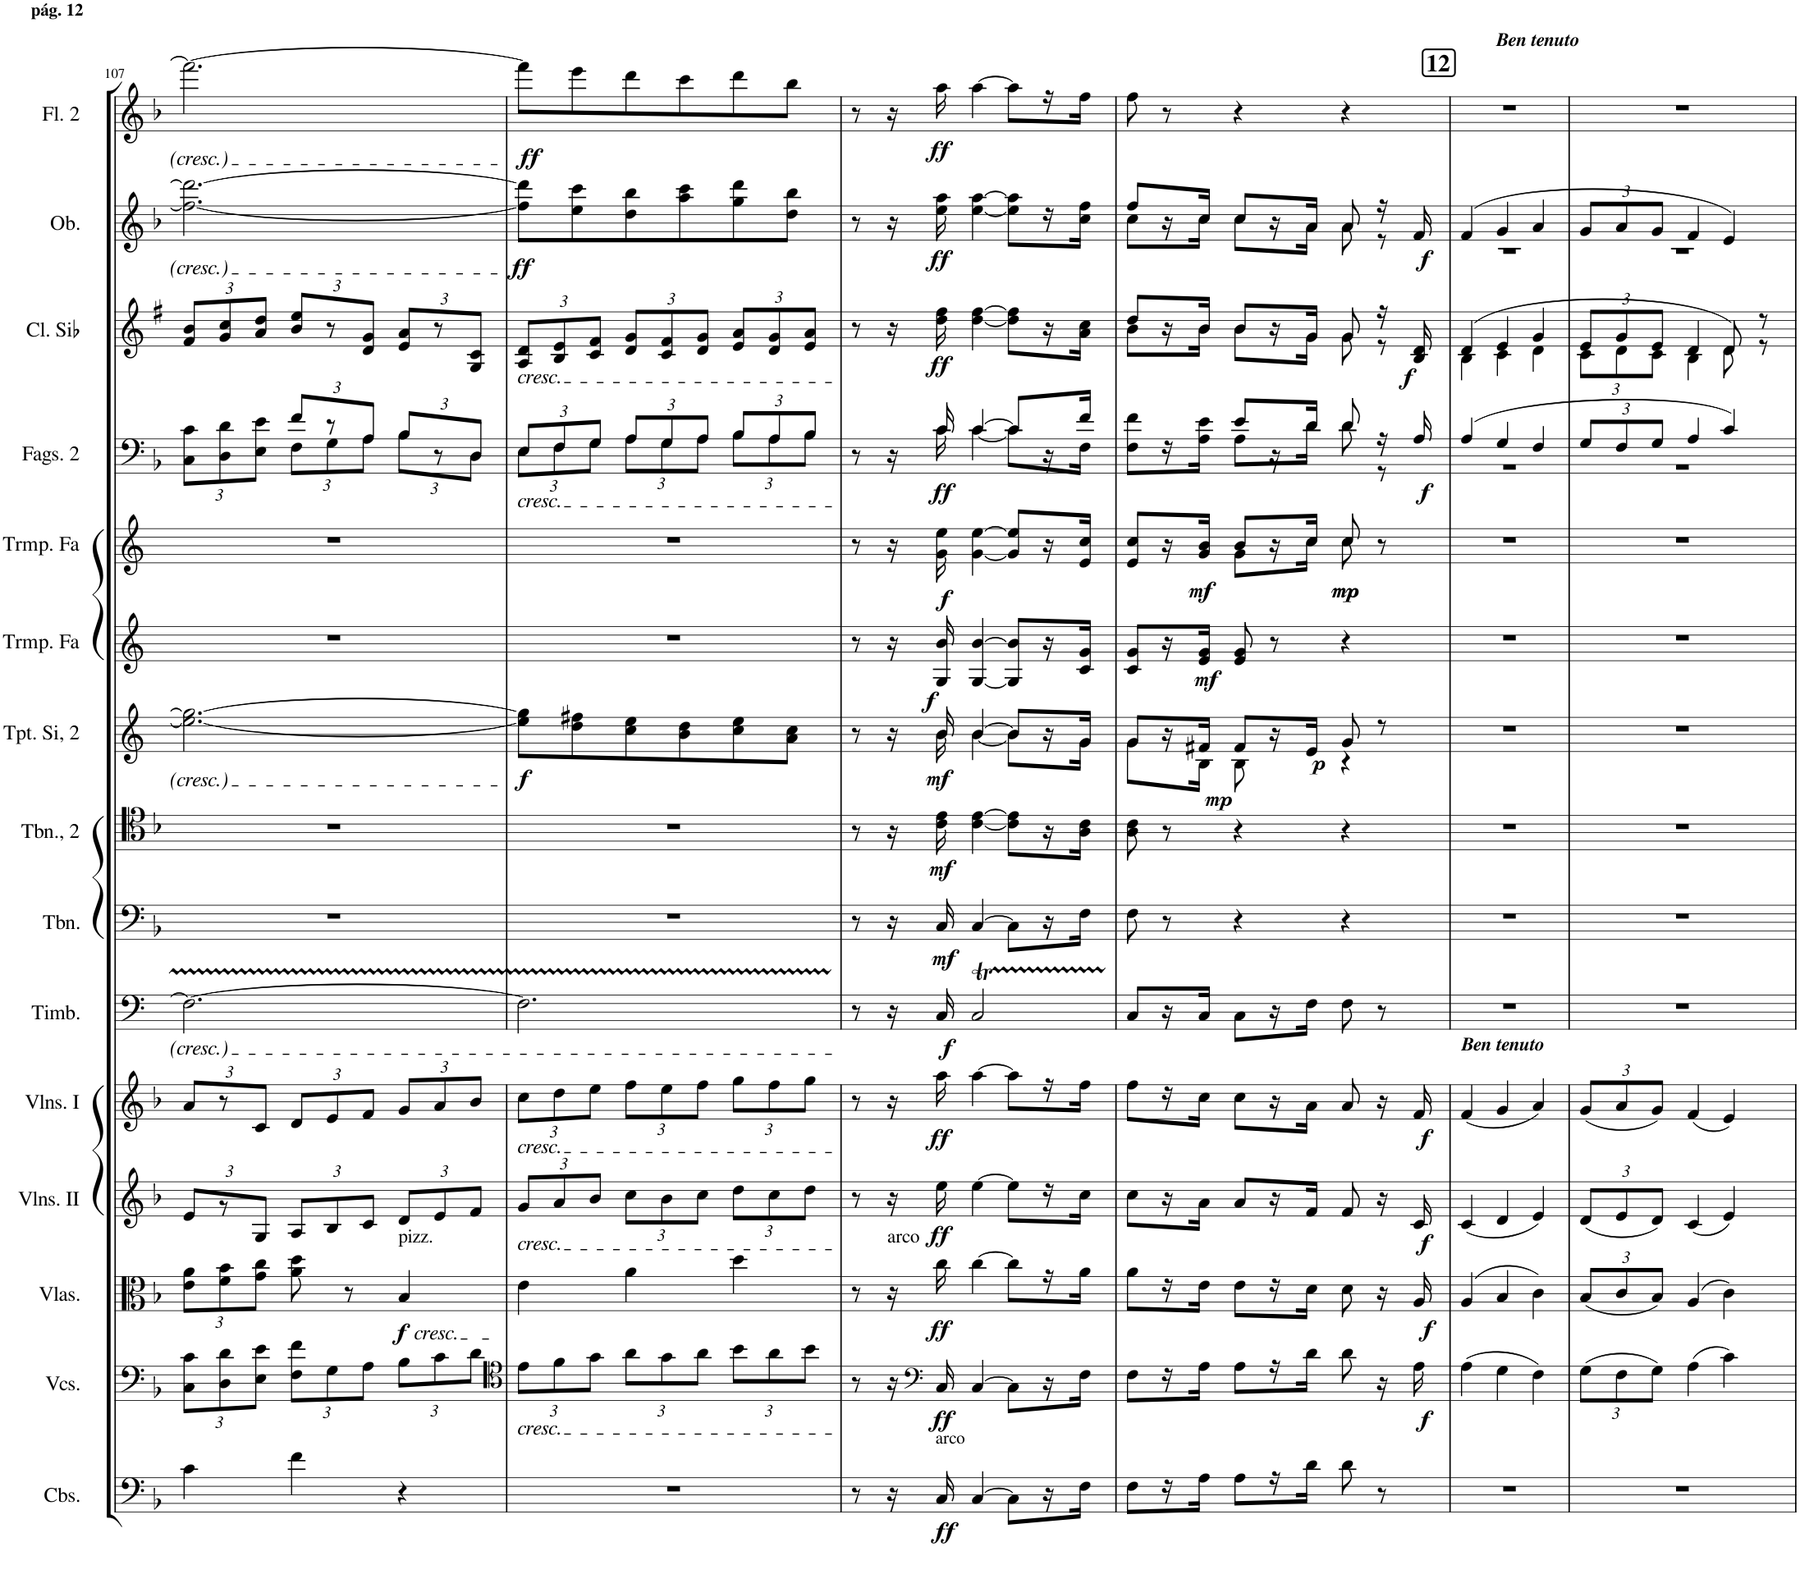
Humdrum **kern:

**kern	**dynam	**kern	**dynam	**kern	**dynam	**kern	**dynam	**kern	**dynam	**kern	**dynam	**kern	**dynam	**kern	**dynam	**kern	**dynam	**kern	**dynam	**kern	**dynam	**kern	**dynam	**kern	**dynam	**kern	**dynam	**kern	**dynam
*part15	*part15	*part14	*part14	*part13	*part13	*part12	*part12	*part11	*part11	*part10	*part10	*part9	*part9	*part8	*part8	*part7	*part7	*part6	*part6	*part5	*part5	*part4	*part4	*part3	*part3	*part2	*part2	*part1	*part1
*staff15	*staff15	*staff14	*staff14	*staff13	*staff13	*staff12	*staff12	*staff11	*staff11	*staff10	*staff10	*staff9	*staff9	*staff8	*staff8	*staff7	*staff7	*staff6	*staff6	*staff5	*staff5	*staff4	*staff4	*staff3	*staff3	*staff2	*staff2	*staff1	*staff1
*I"Contrabajos	*	*I"Violonchelos	*	*I"Violas	*	*I"Violines II	*	*I"Violines I	*	*I"Timbal de concierto	*	*I"Trombón	*	*I"Trombón, 2	*	*I"Trompeta en Si, 2	*	*I"Trompa en Fa, 2	*	*I"Trompa en Fa, 2	*	*I"Fagotes, 2	*	*I"Clarinete en Sib	*	*I"Oboes, 2	*	*I"Flautas 2	*
*I'Cbs.	*	*I'Vcs.	*	*I'Vlas.	*	*I'Vlns. II	*	*I'Vlns. I	*	*I'Timb.	*	*I'Tbn.	*	*I'Tbn., 2	*	*I'Tpt. Si, 2	*	*I'Trmp. Fa, 2	*	*I'Trmp. Fa, 2	*	*I'Fags. 2	*	*I'Cl. Sib	*	*I'Ob., 2	*	*I'Fl. 2	*
!!LO:PB:g=z
*clefF4	*	*clefF4	*	*clefC3	*	*clefG2	*	*clefG2	*	*clefF4	*	*clefF4	*	*clefC4	*	*clefG2	*	*clefG2	*	*clefG2	*	*clefF4	*	*clefG2	*	*clefG2	*	*clefG2	*
*Trd7c12	*	*	*	*	*	*	*	*	*	*	*	*	*	*	*	*Trd1c2	*	*Trd4c7	*	*Trd4c7	*	*	*	*Trd1c2	*	*	*	*	*
*k[b-]	*	*k[b-]	*	*k[b-]	*	*k[b-]	*	*k[b-]	*	*k[]	*	*k[b-]	*	*k[b-]	*	*k[]	*	*k[]	*	*k[]	*	*k[b-]	*	*k[f#]	*	*k[b-]	*	*k[b-]	*
*M3/4	*	*M3/4	*	*M3/4	*	*M3/4	*	*M3/4	*	*M3/4	*	*M3/4	*	*M3/4	*	*M3/4	*	*M3/4	*	*M3/4	*	*M3/4	*	*M3/4	*	*M3/4	*	*M3/4	*
=107	=107	=107	=107	=107	=107	=107	=107	=107	=107	=107	=107	=107	=107	=107	=107	=107	=107	=107	=107	=107	=107	=107	=107	=107	=107	=107	=107	=107	=107
*	*	*	*	*	*	*	*	*	*	*	*	*	*	*	*	*	*	*	*	*	*	*^	*	*	*	*	*	*	*
*	*	*Xbrackettup	*	*Xbrackettup	*	*Xbrackettup	*	*Xbrackettup	*	*	*	*	*	*	*	*	*	*	*	*	*	*	*Xbrackettup	*	*Xbrackettup	*	*	*	*	*
*	*	*	*	*	*	*	*	*	*	*	*	*	*	*	*	*	*	*	*	*	*	*	*	*	*	*	*	*	*^	*
4c\	.	12C\ 12c\L	.	12e\ 12a\L	.	12e/L	.	12a/L	.	2.F\_	.	2.r	.	2.r	.	2.ee\_ 2.gg\_	.	2.r	.	2.r	.	4ryy	12C\ 12c\L	.	12f#/ 12b/L	.	2.ff\_ 2.ddd\_	.	2.fff\_	4ryy	.
.	.	12D\ 12d\	.	12f\ 12b-\	.	12r	.	12r	.	.	.	.	.	.	.	.	.	.	.	.	.	.	12D\ 12d\	.	12g/ 12cc/	.	.	.	.	.	.
.	.	12E\ 12e\J	.	12g\ 12cc\J	.	12G/J	.	12c/J	.	.	.	.	.	.	.	.	.	.	.	.	.	.	12E\ 12e\J	.	12a/ 12dd/J	.	.	.	.	.	.
!	!	!	!	!	!	!	!	!	!	!	!	!	!	!	!	!	!	!	!	!	!	!	!	!	!	!	!	!	!	!LO:TX:a:B:t=pág. 12	!
4f\	.	12F\ 12f\L	.	8a\ 8dd\	.	12A/L	.	12d/L	.	.	.	.	.	.	.	.	.	.	.	.	.	12f/L	12F\L	.	12b/ 12ee/L	.	.	.	.	2ryy	.
.	.	12G\	.	.	.	12B-/	.	12e/	.	.	.	.	.	.	.	.	.	.	.	.	.	12r	12G\	.	12r	.	.	.	.	.	.
.	.	.	.	8r	.	.	.	.	.	.	.	.	.	.	.	.	.	.	.	.	.	.	.	.	.	.	.	.	.	.	.
.	.	12A\J	.	.	.	12c/J	.	12f/J	.	.	.	.	.	.	.	.	.	.	.	.	.	12A/J	12A\J	.	12d/ 12g/J	.	.	.	.	.	.
!	!	!	!	!LO:TX:a:t=pizz.	!	!	!	!	!	!	!	!	!	!	!	!	!	!	!	!	!	!	!	!	!	!	!	!	!	!	!
!	!	!	!	!LO:TX:b:i:t=cresc.	!	!	!	!	!	!	!	!	!	!	!	!	!	!	!	!	!	!	!	!	!	!	!	!	!	!	!
!	!	!	!	!	!LO:DY:b	!	!	!	!	!	!	!	!	!	!	!	!	!	!	!	!	!	!	!	!	!	!	!	!	!	!
4r	.	12B-\L	.	4B-/	f	12d/L	.	12g/L	.	.	.	.	.	.	.	.	.	.	.	.	.	12B-/L	12B-\L	.	12e/ 12a/L	.	.	.	.	.	.
.	.	12c\	.	.	.	12e/	.	12a/	.	.	.	.	.	.	.	.	.	.	.	.	.	12r	12ryy	.	12r	.	.	.	.	.	.
.	.	12d\J	.	.	.	12f/J	.	12b-/J	.	.	.	.	.	.	.	.	.	.	.	.	.	12D/J	12D\J	.	12G/ 12c/J	.	.	.	.	.	.
*	*	*	*	*	*	*	*	*	*	*	*	*	*	*	*	*	*	*	*	*	*	*	*	*	*	*	*	*	*v	*v	*
=108	=108	=108	=108	=108	=108	=108	=108	=108	=108	=108	=108	=108	=108	=108	=108	=108	=108	=108	=108	=108	=108	=108	=108	=108	=108	=108	=108	=108	=108	=108
*	*	*clefC4	*	*	*	*	*	*	*	*	*	*	*	*	*	*	*	*	*	*	*	*	*	*	*	*	*	*	*	*
*	*	*	*	*	*	*	*	*	*	*	*	*	*	*	*	*	*	*	*	*	*	*	*	*	*	*	*	*	*^	*
!	!	!	!	!	!	!	!	!	!	!	!	!	!	!	!	!	!	!	!	!	!	!	!	!	!LO:TX:b:i:t=cresc.	!	!	!	!	!	!
!	!	!	!	!	!	!	!	!	!	!	!	!	!	!	!	!	!	!	!	!	!	!LO:TX:b:i:t=cresc.	!	!	!	!	!	!	!	!	!
!	!	!	!	!	!	!	!	!LO:TX:b:i:t=cresc.	!	!	!	!	!	!	!	!	!	!	!	!	!	!	!	!	!	!	!	!	!	!	!
!	!	!	!	!	!	!LO:TX:b:i:t=cresc.	!	!	!	!	!	!	!	!	!	!	!	!	!	!	!	!	!	!	!	!	!	!	!	!	!
!	!	!LO:TX:b:i:t=cresc.	!	!	!	!	!	!	!	!	!	!	!	!	!	!	!	!	!	!	!	!	!	!	!	!	!	!	!	!	!
!	!	!	!	!	!	!	!	!	!	!	!	!	!	!	!	!	!LO:DY:b	!	!	!	!	!	!	!	!	!	!	!LO:DY:b	!	!	!LO:DY:b
*	*	*	*	*	*	*	*	*	*	*	*	*	*	*	*	*	*	*	*	*	*	*	*	*	*	*	*	*	*v	*v	*
2.r	.	12e\L	.	4e\	.	12g/L	.	12cc\L	.	2.F\]	.	2.r	.	2.r	.	8ee\] 8gg\]L	f	2.r	.	2.r	.	12E/L	12E\L	.	12A/ 12d/L	.	8ff\] 8ddd\]L	ff	8fff\L]	ff
.	.	12f\	.	.	.	12a/	.	12dd\	.	.	.	.	.	.	.	.	.	.	.	.	.	12F/	12F\	.	12B/ 12e/	.	.	.	.	.
.	.	.	.	.	.	.	.	.	.	.	.	.	.	.	.	8dd\ 8ff#X\	.	.	.	.	.	.	.	.	.	.	8ee\ 8ccc\	.	8eee\	.
.	.	12g\J	.	.	.	12b-/J	.	12ee\J	.	.	.	.	.	.	.	.	.	.	.	.	.	12G/J	12G\J	.	12c/ 12f#/J	.	.	.	.	.
.	.	12a\L	.	4a\	.	12cc\L	.	12ff\L	.	.	.	.	.	.	.	8cc\ 8ee\	.	.	.	.	.	12A/L	12A\L	.	12d/ 12g/L	.	8dd\ 8bb-\	.	8ddd\	.
.	.	12g\	.	.	.	12b-\	.	12ee\	.	.	.	.	.	.	.	.	.	.	.	.	.	12G/	12G\	.	12c/ 12f#/	.	.	.	.	.
.	.	.	.	.	.	.	.	.	.	.	.	.	.	.	.	8b\ 8dd\	.	.	.	.	.	.	.	.	.	.	8aa\ 8ccc\	.	8ccc\	.
.	.	12a\J	.	.	.	12cc\J	.	12ff\J	.	.	.	.	.	.	.	.	.	.	.	.	.	12A/J	12A\J	.	12d/ 12g/J	.	.	.	.	.
.	.	12b-\L	.	4dd\	.	12dd\L	.	12gg\L	.	.	.	.	.	.	.	8cc\ 8ee\	.	.	.	.	.	12B-/L	12B-\L	.	12e/ 12a/L	.	8gg\ 8ddd\	.	8ddd\	.
.	.	12a\	.	.	.	12cc\	.	12ff\	.	.	.	.	.	.	.	.	.	.	.	.	.	12A/	12A\	.	12d/ 12g/	.	.	.	.	.
.	.	.	.	.	.	.	.	.	.	.	.	.	.	.	.	8a\ 8cc\J	.	.	.	.	.	.	.	.	.	.	8dd\ 8bb-\J	.	8bb-\J	.
.	.	12b-\J	.	.	.	12dd\J	.	12gg\J	.	.	.	.	.	.	.	.	.	.	.	.	.	12B-/J	12B-\J	.	12e/ 12a/J	.	.	.	.	.
=109	=109	=109	=109	=109	=109	=109	=109	=109	=109	=109	=109	=109	=109	=109	=109	=109	=109	=109	=109	=109	=109	=109	=109	=109	=109	=109	=109	=109	=109	=109
*	*	*	*	*	*	*	*	*	*	*	*	*	*	*	*	*^	*	*	*	*	*	*	*	*	*	*	*	*	*	*
8r	.	8r	.	8r	.	8r	.	8r	.	8r	.	8r	.	8r	.	8r	8.ryy	.	8r	.	8r	.	8r	8.ryy	.	8r	.	8r	.	8r	.
!	!	!	!	!LO:TX:a:t=arco	!	!	!	!	!	!	!	!	!	!	!	!	!	!	!	!	!	!	!	!	!	!	!	!	!	!	!
16r	.	16r	.	16r	.	16r	.	16r	.	16r	.	16r	.	16r	.	16r	.	.	16r	.	16r	.	16r	.	.	16r	.	16r	.	16r	.
*	*	*clefF4	*	*	*	*	*	*	*	*	*	*	*	*	*	*	*	*	*	*	*	*	*	*	*	*	*	*	*	*	*
!LO:TX:a:t=arco	!	!	!	!	!	!	!	!	!	!	!	!	!	!	!	!	!	!	!	!	!	!	!	!	!	!	!	!	!	!	!
!	!LO:DY:b	!	!LO:DY:b	!	!LO:DY:b	!	!LO:DY:b	!	!LO:DY:b	!	!LO:DY:b	!	!LO:DY:b	!	!LO:DY:b	!	!	!LO:DY:b	!	!LO:DY:b	!	!LO:DY:b	!	!	!LO:DY:b	!	!LO:DY:b	!	!LO:DY:b	!	!LO:DY:b
16C/	ff	16C/	ff	16cc\	ff	16ee\	ff	16aa\	ff	16C/	f	16C/	mf	16c\ 16e\	mf	16b/	16b\	mf	16G/ 16b/	f	16g\ 16ee\	f	16c/	16c\	ff	16dd\ 16ff#\	ff	16ee\ 16aa\	ff	16aa\	ff
[4C/	.	[4C/	.	[4cc\	.	[4ee\	.	[4aa\	.	2CT/	.	[4C/	.	[4c\ [4e\	.	[4b/	[4b\	.	[4G/ [4b/	.	[4g\ [4ee\	.	[4c/	[4c\	.	[4dd\ [4ff#\	.	[4ee\ [4aa\	.	[4aa\	.
8C\L]	.	8C\L]	.	8cc\L]	.	8ee\L]	.	8aa\L]	.	.	.	8C\L]	.	8c\] 8e\]L	.	8b/L]	8b\L]	.	8G/] 8b/]L	.	8g/] 8ee/]L	.	8c/L]	8c\L]	.	8dd\] 8ff#\]L	.	8ee\] 8aa\]L	.	8aa\L]	.
16r	.	16r	.	16r	.	16r	.	16r	.	.	.	16r	.	16r	.	16r	16ryy	.	16r	.	16r	.	16r	16ryy	.	16r	.	16r	.	16r	.
16F\JJ	.	16F\JJ	.	16a\JJ	.	16cc\JJ	.	16ff\JJ	.	.	.	16F\JJ	.	16A\ 16c\JJ	.	16g/JJ	16g\JJ	.	16c/ 16g/JJ	.	16e/ 16cc/JJ	.	16f/JJ	16F\JJ	.	16a\ 16cc\JJ	.	16cc\ 16ff\JJ	.	16ff\JJ	.
=110	=110	=110	=110	=110	=110	=110	=110	=110	=110	=110	=110	=110	=110	=110	=110	=110	=110	=110	=110	=110	=110	=110	=110	=110	=110	=110	=110	=110	=110	=110	=110
*	*	*	*	*	*	*	*	*	*	*	*	*	*	*	*	*	*	*	*	*	*^	*	*	*	*	*^	*	*^	*	*	*
8F\L	.	8F\L	.	8a\L	.	8cc\L	.	8ff\L	.	8C/L	.	8F\	.	8A\ 8c\	.	8g/L	8g\L	.	8c/ 8g/L	.	8e/ 8cc/L	4ryy	.	4ryy	8F\ 8f\L	.	8dd/L	8b\L	.	8ff/L	8cc\L	.	8ff\	.
16r	.	16r	.	16r	.	16r	.	16r	.	16r	.	8r	.	8r	.	16r	16ryy	.	16r	.	16r	.	.	.	16r	.	16r	16ryy	.	16r	16ryy	.	8r	.
!	!	!	!	!	!	!	!	!	!	!	!	!	!	!	!	!	!	!LO:DY:b	!	!LO:DY:b	!	!	!LO:DY:b	!	!	!	!	!	!	!	!	!	!	!
16A\JJ	.	16A\JJ	.	16e\JJ	.	16a\JJ	.	16cc\JJ	.	16C/JJ	.	.	.	.	.	16f#X/JJ	16B\JJ	mp	16e/ 16g/JJ	mf	16g/ 16b/JJ	.	mf	.	16A\ 16e\JJ	.	16b/JJ	16b\JJ	.	16cc/JJ	16cc\JJ	.	.	.
8A\L	.	8A\L	.	8e\L	.	8a/L	.	8cc\L	.	8C\L	.	4r	.	4r	.	8f#/L	8B\	.	8e/ 8g/	.	8b/L	8g\L	.	8e/L	8A\L	.	8b/L	8b\L	.	8cc/L	8cc\L	.	4r	.
16r	.	16r	.	16r	.	16r	.	16r	.	16r	.	.	.	.	.	16r	8ryy	.	8r	.	16r	16ryy	.	16r	16ryy	.	16r	16ryy	.	16r	16ryy	.	.	.
!	!	!	!	!	!	!	!	!	!	!	!	!	!	!	!	!	!	!LO:DY:b	!	!	!	!	!	!	!	!	!	!	!	!	!	!	!	!
16d\JJ	.	16d\JJ	.	16d\JJ	.	16f/JJ	.	16a\JJ	.	16F\JJ	.	.	.	.	.	16e/JJ	.	p	.	.	16cc/JJ	16cc\JJ	.	16d/JJ	16d\JJ	.	16g/JJ	16g\JJ	.	16a/JJ	16a\JJ	.	.	.
!	!	!	!	!	!	!	!	!	!	!	!	!	!	!	!	!	!	!	!	!	!	!	!LO:DY:b	!	!	!	!	!	!	!	!	!	!	!
!	!	!	!	!	!	!	!	!	!	!	!	!	!	!	!	!	!	!	!	!	!	!	!LO:DY:n=1:b	!	!	!	!	!	!	!	!	!	!	!
8d\	.	8d\	.	8d\	.	8f/	.	8a/	.	8F\	.	4r	.	4r	.	8g/	4r	.	4r	.	8cc/	8cc\	mp mp	8d/	8d\	.	8g/	8g\	.	8a/	8a\	.	4r	.
8r	.	16r	.	16r	.	16r	.	16r	.	8r	.	.	.	.	.	8r	.	.	.	.	8r	8ryy	.	16r	8r	.	16r	8r	.	16r	8r	.	.	.
!	!	!	!LO:DY:b	!	!LO:DY:b	!	!LO:DY:b	!	!LO:DY:b	!	!	!	!	!	!	!	!	!	!	!	!	!	!	!	!	!LO:DY:b	!	!	!LO:DY:b	!	!	!LO:DY:b	!	!
.	.	16A\	f	16A/	f	16c/	f	16f/	f	.	.	.	.	.	.	.	.	.	.	.	.	.	.	16A/	.	f	16B/ 16d/	.	f	16f/	.	f	.	.
*	*	*	*	*	*	*	*	*	*	*	*	*	*	*	*	*	*	*	*	*	*v	*v	*	*	*	*	*	*	*	*	*	*	*	*
!!LO:REH:place=s1:a:B:cj:fs=14:t=12
=111	=111	=111	=111	=111	=111	=111	=111	=111	=111	=111	=111	=111	=111	=111	=111	=111	=111	=111	=111	=111	=111	=111	=111	=111	=111	=111	=111	=111	=111	=111	=111	=111	=111
!	!	!	!	!	!	!	!	!	!	!	!	!	!	!	!	!	!	!	!	!	!	!	!	!	!	!	!	!	!	!	!	!LO:TX:a:Bi:t=Ben tenuto	!
!	!	!	!	!	!	!	!	!LO:TX:a:Bi:t=Ben tenuto	!	!	!	!	!	!	!	!	!	!	!	!	!	!	!	!	!	!	!	!	!	!	!	!	!
2.r	.	(4A\	.	(4A/	.	(4c/	.	(4f/	.	2.r	.	2.r	.	2.r	.	2.r	2.ryy	.	2.r	.	2.r	.	(4A/	2.r	.	(4d/	4B\	.	(4f/	2.r	.	2.r	.
.	.	4G\	.	4B-/	.	4d/	.	4g/	.	.	.	.	.	.	.	.	.	.	.	.	.	.	4G/	.	.	4e/	4c\	.	4g/	.	.	.	.
.	.	4F\)	.	4c\)	.	4e/)	.	4a/)	.	.	.	.	.	.	.	.	.	.	.	.	.	.	4F/	.	.	4g/	4d\	.	4a/	.	.	.	.
*	*	*	*	*	*	*	*	*	*	*	*	*	*	*	*	*v	*v	*	*	*	*	*	*	*	*	*	*	*	*	*	*	*	*
=112	=112	=112	=112	=112	=112	=112	=112	=112	=112	=112	=112	=112	=112	=112	=112	=112	=112	=112	=112	=112	=112	=112	=112	=112	=112	=112	=112	=112	=112	=112	=112	=112
*	*	*	*	*	*	*	*	*	*	*	*	*	*	*	*	*	*	*	*	*	*	*	*	*	*	*	*	*Xbrackettup	*	*	*	*
2.r	.	(12G\L	.	(12B-/L	.	(12d/L	.	(12g/L	.	2.r	.	2.r	.	2.r	.	2.r	.	2.r	.	2.r	.	12G/L	2.r	.	12e/L	12c\L	.	12g/L	2.r	.	2.r	.
.	.	12F\	.	12c/	.	12e/	.	12a/	.	.	.	.	.	.	.	.	.	.	.	.	.	12F/	.	.	12g/	12d\	.	12a/	.	.	.	.
.	.	12G\J)	.	12B-/J)	.	12d/J)	.	12g/J)	.	.	.	.	.	.	.	.	.	.	.	.	.	12G/J	.	.	12e/J	12c\J	.	12g/J	.	.	.	.
.	.	(4A\	.	(4A/	.	(4c/	.	(4f/	.	.	.	.	.	.	.	.	.	.	.	.	.	4A/	.	.	4d/	4B\	.	4f/	.	.	.	.
.	.	4c\)	.	4c\)	.	4e/)	.	4e/)	.	.	.	.	.	.	.	.	.	.	.	.	.	4c/)	.	.	8d/)	8d\	.	4e/)	.	.	.	.
.	.	.	.	.	.	.	.	.	.	.	.	.	.	.	.	.	.	.	.	.	.	.	.	.	8r	8r	.	.	.	.	.	.
*	*	*	*	*	*	*	*	*	*	*	*	*	*	*	*	*	*	*	*	*	*	*v	*v	*	*	*	*	*v	*v	*	*	*
*	*	*	*	*	*	*	*	*	*	*	*	*	*	*	*	*	*	*	*	*	*	*	*	*v	*v	*	*	*	*	*
=	=	=	=	=	=	=	=	=	=	=	=	=	=	=	=	=	=	=	=	=	=	=	=	=	=	=	=	=	=
*-	*-	*-	*-	*-	*-	*-	*-	*-	*-	*-	*-	*-	*-	*-	*-	*-	*-	*-	*-	*-	*-	*-	*-	*-	*-	*-	*-	*-	*-
